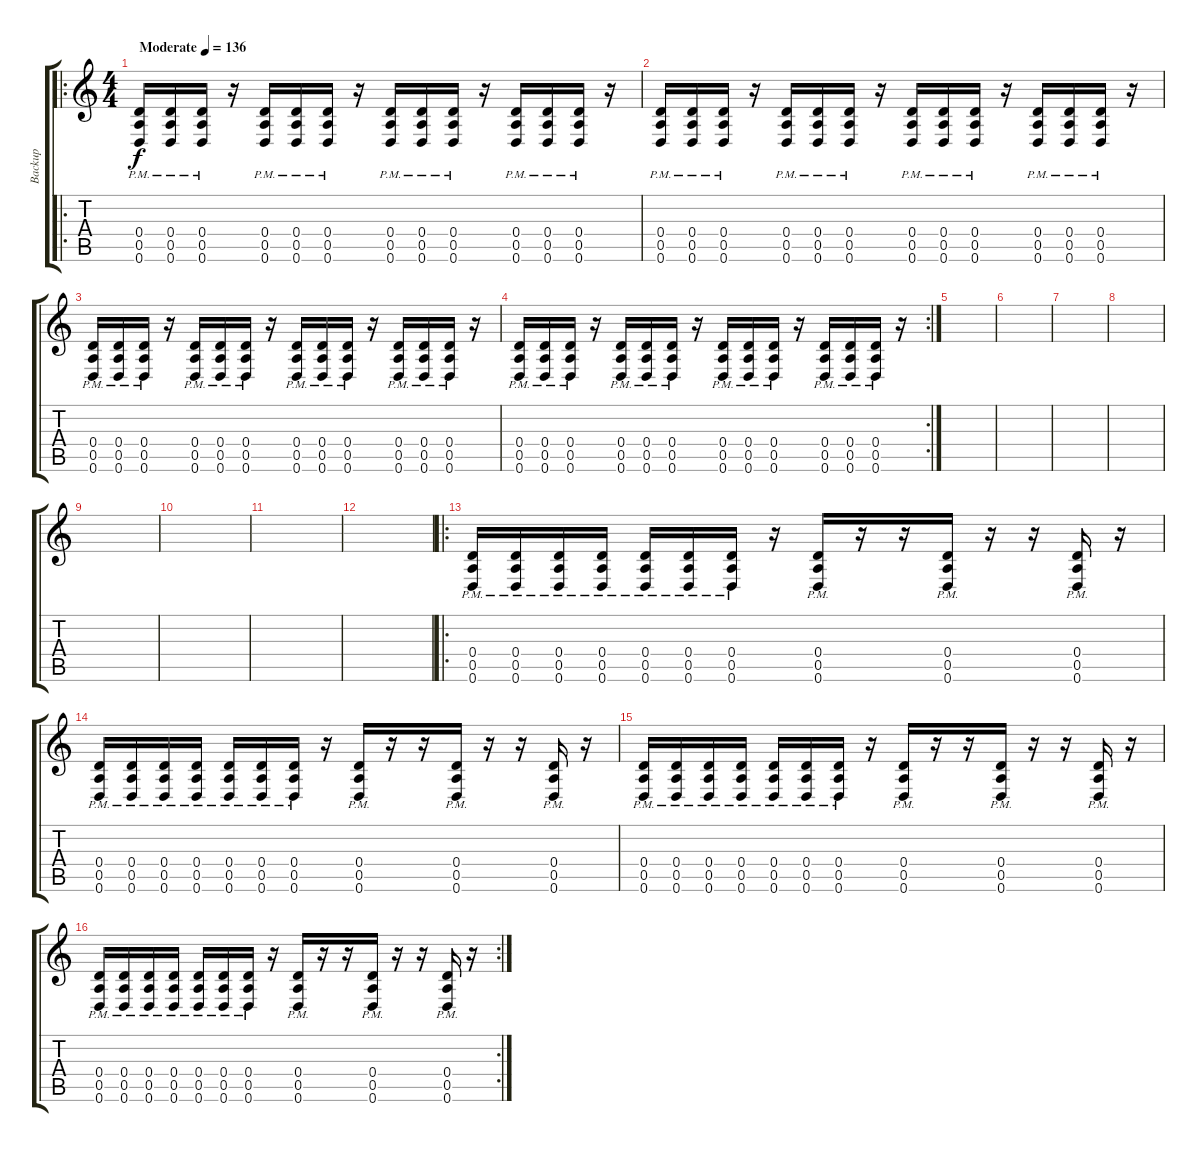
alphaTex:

\track ("Backup" "Backup") {instrument distortionguitar}
\staff {score tabs}
\tuning (E4 B3 G3 D3 A2 D2) {hide}
\ro
\ts (4 4)
\tempo (136 "Moderate")
\clef g2
\ks c
(0.4{pm} 0.5{pm} 0.6{pm}).16{dy f instrument distortionguitar} (0.4{pm} 0.5{pm} 0.6{pm}).16 (0.4{pm} 0.5{pm} 0.6{pm}).16 r.16 (0.4{pm} 0.5{pm} 0.6{pm}).16 (0.4{pm} 0.5{pm} 0.6{pm}).16 (0.4{pm} 0.5{pm} 0.6{pm}).16 r.16 (0.4{pm} 0.5{pm} 0.6{pm}).16 (0.4{pm} 0.5{pm} 0.6{pm}).16 (0.4{pm} 0.5{pm} 0.6{pm}).16 r.16 (0.4{pm} 0.5{pm} 0.6{pm}).16 (0.4{pm} 0.5{pm} 0.6{pm}).16 (0.4{pm} 0.5{pm} 0.6{pm}).16 r.16 |
(0.4{pm} 0.5{pm} 0.6{pm}).16 (0.4{pm} 0.5{pm} 0.6{pm}).16 (0.4{pm} 0.5{pm} 0.6{pm}).16 r.16 (0.4{pm} 0.5{pm} 0.6{pm}).16 (0.4{pm} 0.5{pm} 0.6{pm}).16 (0.4{pm} 0.5{pm} 0.6{pm}).16 r.16 (0.4{pm} 0.5{pm} 0.6{pm}).16 (0.4{pm} 0.5{pm} 0.6{pm}).16 (0.4{pm} 0.5{pm} 0.6{pm}).16 r.16 (0.4{pm} 0.5{pm} 0.6{pm}).16 (0.4{pm} 0.5{pm} 0.6{pm}).16 (0.4{pm} 0.5{pm} 0.6{pm}).16 r.16 |
(0.4{pm} 0.5{pm} 0.6{pm}).16 (0.4{pm} 0.5{pm} 0.6{pm}).16 (0.4{pm} 0.5{pm} 0.6{pm}).16 r.16 (0.4{pm} 0.5{pm} 0.6{pm}).16 (0.4{pm} 0.5{pm} 0.6{pm}).16 (0.4{pm} 0.5{pm} 0.6{pm}).16 r.16 (0.4{pm} 0.5{pm} 0.6{pm}).16 (0.4{pm} 0.5{pm} 0.6{pm}).16 (0.4{pm} 0.5{pm} 0.6{pm}).16 r.16 (0.4{pm} 0.5{pm} 0.6{pm}).16 (0.4{pm} 0.5{pm} 0.6{pm}).16 (0.4{pm} 0.5{pm} 0.6{pm}).16 r.16 |
\rc 2
(0.4{pm} 0.5{pm} 0.6{pm}).16 (0.4{pm} 0.5{pm} 0.6{pm}).16 (0.4{pm} 0.5{pm} 0.6{pm}).16 r.16 (0.4{pm} 0.5{pm} 0.6{pm}).16 (0.4{pm} 0.5{pm} 0.6{pm}).16 (0.4{pm} 0.5{pm} 0.6{pm}).16 r.16 (0.4{pm} 0.5{pm} 0.6{pm}).16 (0.4{pm} 0.5{pm} 0.6{pm}).16 (0.4{pm} 0.5{pm} 0.6{pm}).16 r.16 (0.4{pm} 0.5{pm} 0.6{pm}).16 (0.4{pm} 0.5{pm} 0.6{pm}).16 (0.4{pm} 0.5{pm} 0.6{pm}).16 r.16 |
|
|
|
|
|
|
|
|
\ro
(0.4{pm} 0.5{pm} 0.6{pm}).16 (0.4{pm} 0.5{pm} 0.6{pm}).16 (0.4{pm} 0.5{pm} 0.6{pm}).16 (0.4{pm} 0.5{pm} 0.6{pm}).16 (0.4{pm} 0.5{pm} 0.6{pm}).16 (0.4{pm} 0.5{pm} 0.6{pm}).16 (0.4{pm} 0.5{pm} 0.6{pm}).16 r.16 (0.4{pm} 0.5{pm} 0.6{pm}).16 r.16 r.16 (0.4{pm} 0.5{pm} 0.6{pm}).16 r.16 r.16 (0.4{pm} 0.5{pm} 0.6{pm}).16 r.16 |
(0.4{pm} 0.5{pm} 0.6{pm}).16 (0.4{pm} 0.5{pm} 0.6{pm}).16 (0.4{pm} 0.5{pm} 0.6{pm}).16 (0.4{pm} 0.5{pm} 0.6{pm}).16 (0.4{pm} 0.5{pm} 0.6{pm}).16 (0.4{pm} 0.5{pm} 0.6{pm}).16 (0.4{pm} 0.5{pm} 0.6{pm}).16 r.16 (0.4{pm} 0.5{pm} 0.6{pm}).16 r.16 r.16 (0.4{pm} 0.5{pm} 0.6{pm}).16 r.16 r.16 (0.4{pm} 0.5{pm} 0.6{pm}).16 r.16 |
(0.4{pm} 0.5{pm} 0.6{pm}).16 (0.4{pm} 0.5{pm} 0.6{pm}).16 (0.4{pm} 0.5{pm} 0.6{pm}).16 (0.4{pm} 0.5{pm} 0.6{pm}).16 (0.4{pm} 0.5{pm} 0.6{pm}).16 (0.4{pm} 0.5{pm} 0.6{pm}).16 (0.4{pm} 0.5{pm} 0.6{pm}).16 r.16 (0.4{pm} 0.5{pm} 0.6{pm}).16 r.16 r.16 (0.4{pm} 0.5{pm} 0.6{pm}).16 r.16 r.16 (0.4{pm} 0.5{pm} 0.6{pm}).16 r.16 |
\rc 2
(0.4{pm} 0.5{pm} 0.6{pm}).16 (0.4{pm} 0.5{pm} 0.6{pm}).16 (0.4{pm} 0.5{pm} 0.6{pm}).16 (0.4{pm} 0.5{pm} 0.6{pm}).16 (0.4{pm} 0.5{pm} 0.6{pm}).16 (0.4{pm} 0.5{pm} 0.6{pm}).16 (0.4{pm} 0.5{pm} 0.6{pm}).16 r.16 (0.4{pm} 0.5{pm} 0.6{pm}).16 r.16 r.16 (0.4{pm} 0.5{pm} 0.6{pm}).16 r.16 r.16 (0.4{pm} 0.5{pm} 0.6{pm}).16 r.16
